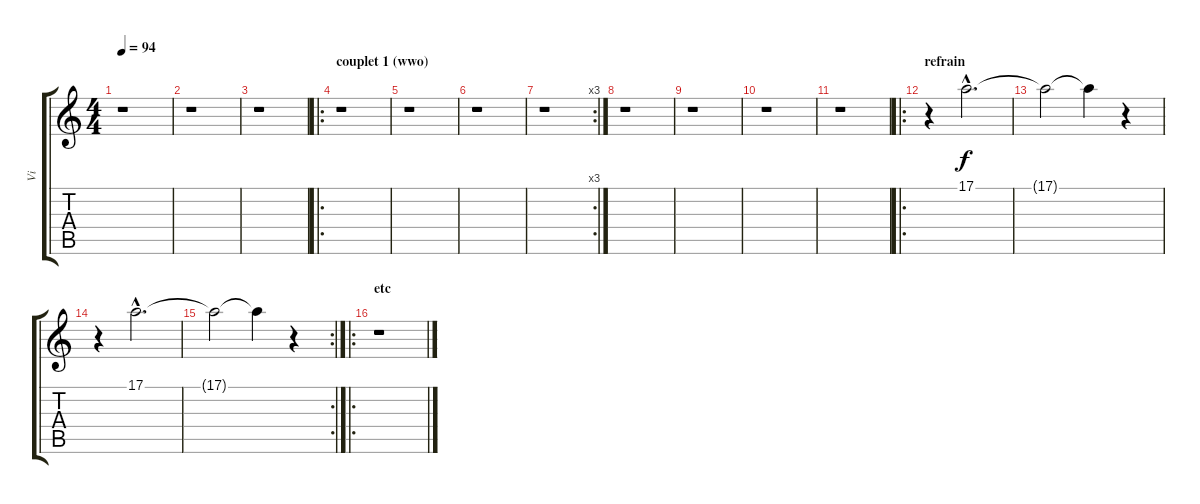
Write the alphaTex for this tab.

\track ("Vi" "Vi") {instrument violin}
\staff {score tabs}
\tuning (E4 B3 G3 D3 A2 E2) {hide}
\ts (4 4)
\tempo 94
\clef g2
\ks c
r.1{dy f instrument violin} |
r.1 |
r.1 |
\ro
\section ("" "couplet 1 (wwo)")
r.1 |
r.1 |
r.1 |
\rc 3
r.1 |
r.1 |
r.1 |
r.1 |
r.1{volume 2} |
\ro
\section ("" "refrain")
r.4{volume 5} 17.1{hac}.2{d} |
17.1{t}.2 17.1{t}.4{volume 2} r.4 |
r.4{volume 5} 17.1{hac}.2{d} |
\rc 2
17.1{t}.2 17.1{t}.4{volume 2} r.4 |
\ro
\section ("" "etc")
r.1
